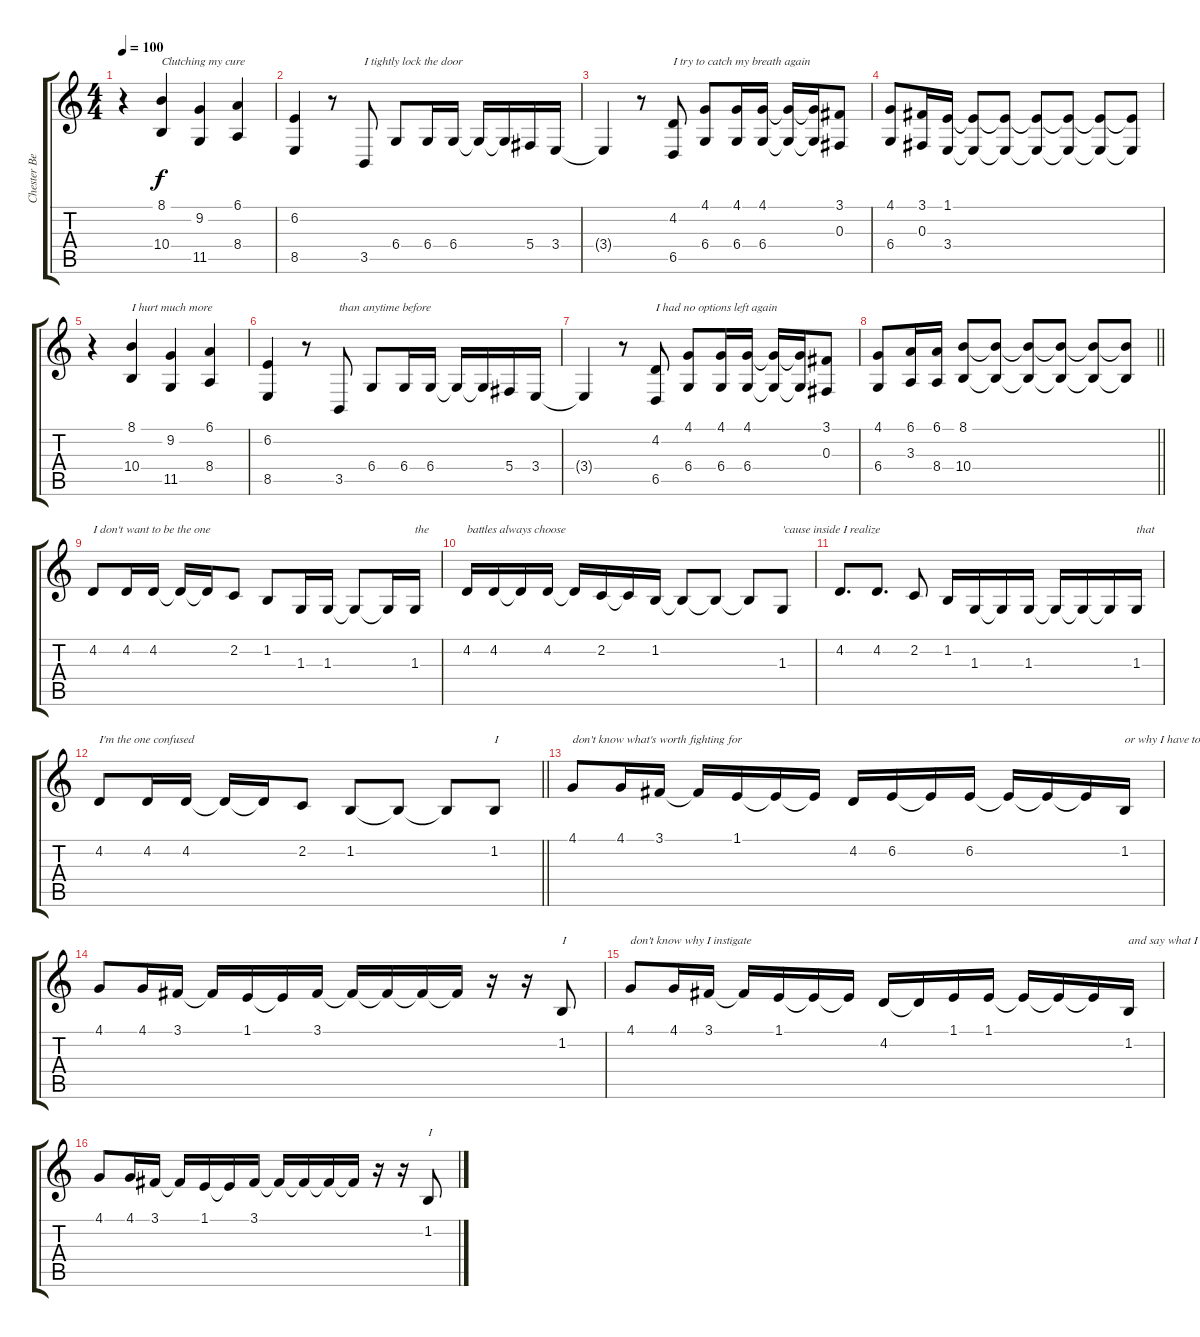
\track ("Chester Bennington (Vocals)" "Chester Be") {instrument viola}
\staff {score tabs}
\tuning (Eb4 Bb3 Gb3 Db3 Ab2 Db2) {hide}
\ts (4 4)
\tempo 100
\clef g2
\ks c
r.4{dy f} (8.1 10.4).4{txt "Clutching my cure"} (9.2 11.5).4 (6.1 8.4).4 |
(6.2 8.5).4 r.8 3.5.8{txt "I tightly lock the door"} 6.4.8 6.4.16 6.4.16 6.4{t}.16 6.4{t}.16 5.4.16 3.4.16 |
3.4{t}.4 r.8 (4.2 6.5).8{txt "I try to catch my breath again"} (4.1 6.4).8 (4.1 6.4).16 (4.1 6.4).16 (4.1{t} 6.4{t}).16 (4.1{t} 6.4{t}).16 (3.1 0.3).8 |
(4.1 6.4).8 (3.1 0.3).16 (1.1 3.4).16 (1.1{t} 3.4{t}).8 (1.1{t} 3.4{t}).8 (1.1{t} 3.4{t}).8 (1.1{t} 3.4{t}).8 (1.1{t} 3.4{t}).8 (1.1{t} 3.4{t}).8 |
r.4 (8.1 10.4).4{txt "I hurt much more"} (9.2 11.5).4 (6.1 8.4).4 |
(6.2 8.5).4 r.8 3.5.8{txt "than anytime before"} 6.4.8 6.4.16 6.4.16 6.4{t}.16 6.4{t}.16 5.4.16 3.4.16 |
3.4{t}.4 r.8 (4.2 6.5).8{txt "I had no options left again"} (4.1 6.4).8 (4.1 6.4).16 (4.1 6.4).16 (4.1{t} 6.4{t}).16 (4.1{t} 6.4{t}).16 (3.1 0.3).8 |
\barLineRight lightlight
(4.1 6.4).8 (6.1 3.3).16 (6.1 8.4).16 (8.1 10.4).8 (8.1{t} 10.4{t}).8 (8.1{t} 10.4{t}).8 (8.1{t} 10.4{t}).8 (8.1{t} 10.4{t}).8 (8.1{t} 10.4{t}).8 |
4.2.8{txt "I don't want to be the one"} 4.2.16 4.2.16 4.2{t}.16 4.2{t}.16 2.2.8 1.2.8 1.3.16 1.3.16 1.3{t}.8 1.3{t}.16 1.3.16{txt "the"} |
4.2.16{txt "battles always choose"} 4.2.16 4.2{t}.16 4.2.16 4.2{t}.16 2.2.16 2.2{t}.16 1.2.16 1.2{t}.8 1.2{t}.8 1.2{t}.8 1.3.8{txt "'cause inside I realize"} |
4.2.8{d} 4.2.8{d} 2.2.8 1.2.16 1.3.16 1.3{t}.16 1.3.16 1.3{t}.16 1.3{t}.16 1.3{t}.16 1.3.16{txt "that"} |
\barLineRight lightlight
4.2.8{txt "I'm the one confused"} 4.2.16 4.2.16 4.2{t}.16 4.2{t}.16 2.2.8 1.2.8 1.2{t}.8 1.2{t}.8 1.2.8{txt "I"} |
4.1.8{txt "don't know what's worth fighting for"} 4.1.16 3.1.16 3.1{t}.16 1.1.16 1.1{t}.16 1.1{t}.16 4.2.16 6.2.16 6.2{t}.16 6.2.16 6.2{t}.16 6.2{t}.16 6.2{t}.16 1.2.16{txt "or why I have to scream"} |
4.1.8 4.1.16 3.1.16 3.1{t}.16 1.1.16 1.1{t}.16 3.1.16 3.1{t}.16 3.1{t}.16 3.1{t}.16 3.1{t}.16 r.16 r.16 1.2.8{txt "I"} |
4.1.8{txt "don't know why I instigate"} 4.1.16 3.1.16 3.1{t}.16 1.1.16 1.1{t}.16 1.1{t}.16 4.2.16 4.2{t}.16 1.1.16 1.1.16 1.1{t}.16 1.1{t}.16 1.1{t}.16 1.2.16{txt "and say what I don't mean"} |
4.1.8 4.1.16 3.1.16 3.1{t}.16 1.1.16 1.1{t}.16 3.1.16 3.1{t}.16 3.1{t}.16 3.1{t}.16 3.1{t}.16 r.16 r.16 1.2.8{txt "I"}
